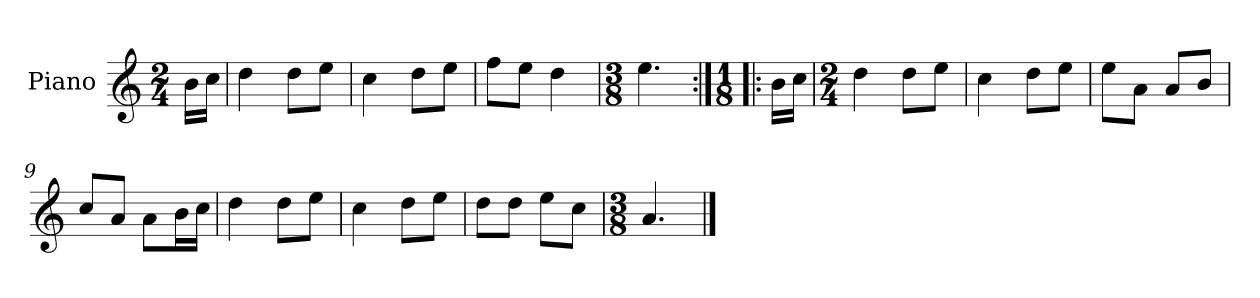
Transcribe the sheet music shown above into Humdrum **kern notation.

**kern
*part1
*staff1
*I"Piano
*I'Pno.
*clefG2
*k[]
*M2/4
=
16b\LL
16cc\JJ
=1
4dd\
8dd\L
8ee\J
=2
4cc\
8dd\L
8ee\J
=3
8ff\L
8ee\J
4dd\
=4
*M3/8
4.ee\
=5:|!|:
*M1/8
16b\LL
16cc\JJ
=6
*M2/4
4dd\
8dd\L
8ee\J
=7
4cc\
8dd\L
8ee\J
=8
8ee\L
8a\J
8a/L
8b/J
=9
8cc/L
8a/J
8a\L
16b\L
16cc\JJ
=10
4dd\
8dd\L
8ee\J
=11
4cc\
8dd\L
8ee\J
!!LO:LB:g=z
=12
8dd\L
8dd\J
8ee\L
8cc\J
=13
*M3/8
4.a/
==
*-
